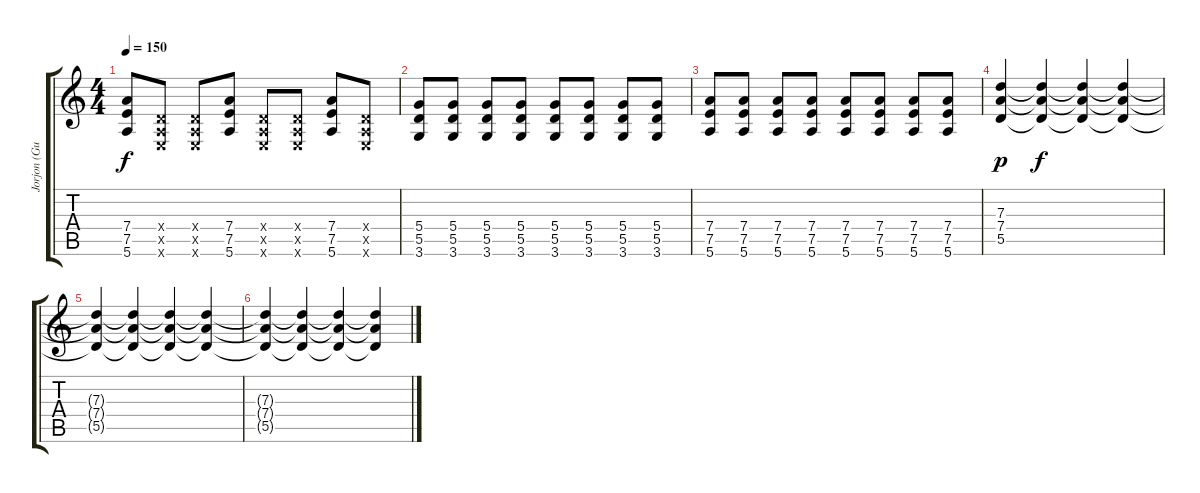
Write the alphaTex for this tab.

\track ("Jorjon (Guitar 1)" "Jorjon (Gu") {instrument distortionguitar}
\staff {score tabs}
\tuning (E4 B3 G3 D3 A2 E2) {hide}
\ts (4 4)
\tempo 150
\clef g2
\ks c
(7.4 7.5 5.6).8{dy f} (0.4{x} 0.5{x} 0.6{x}).8 (0.4{x} 0.5{x} 0.6{x}).8 (7.4 7.5 5.6).8 (0.4{x} 0.5{x} 0.6{x}).8 (0.4{x} 0.5{x} 0.6{x}).8 (7.4 7.5 5.6).8 (0.4{x} 0.5{x} 0.6{x}).8 |
(5.4 5.5 3.6).8 (5.4 5.5 3.6).8 (5.4 5.5 3.6).8 (5.4 5.5 3.6).8 (5.4 5.5 3.6).8 (5.4 5.5 3.6).8 (5.4 5.5 3.6).8 (5.4 5.5 3.6).8 |
(7.4 7.5 5.6).8 (7.4 7.5 5.6).8 (7.4 7.5 5.6).8 (7.4 7.5 5.6).8 (7.4 7.5 5.6).8 (7.4 7.5 5.6).8 (7.4 7.5 5.6).8 (7.4 7.5 5.6).8 |
(7.3 7.4 5.5).4{dy p} (7.3{t} 7.4{t} 5.5{t}).4{dy f volume 10} (7.3{t} 7.4{t} 5.5{t}).4{volume 9} (7.3{t} 7.4{t} 5.5{t}).4{volume 8} |
(7.3{t} 7.4{t} 5.5{t}).4{volume 7} (7.3{t} 7.4{t} 5.5{t}).4{volume 5} (7.3{t} 7.4{t} 5.5{t}).4{volume 4} (7.3{t} 7.4{t} 5.5{t}).4{volume 3} |
(7.3{t} 7.4{t} 5.5{t}).4{volume 2} (7.3{t} 7.4{t} 5.5{t}).4{volume 2} (7.3{t} 7.4{t} 5.5{t}).4{volume 1} (7.3{t} 7.4{t} 5.5{t}).4{volume 0}
